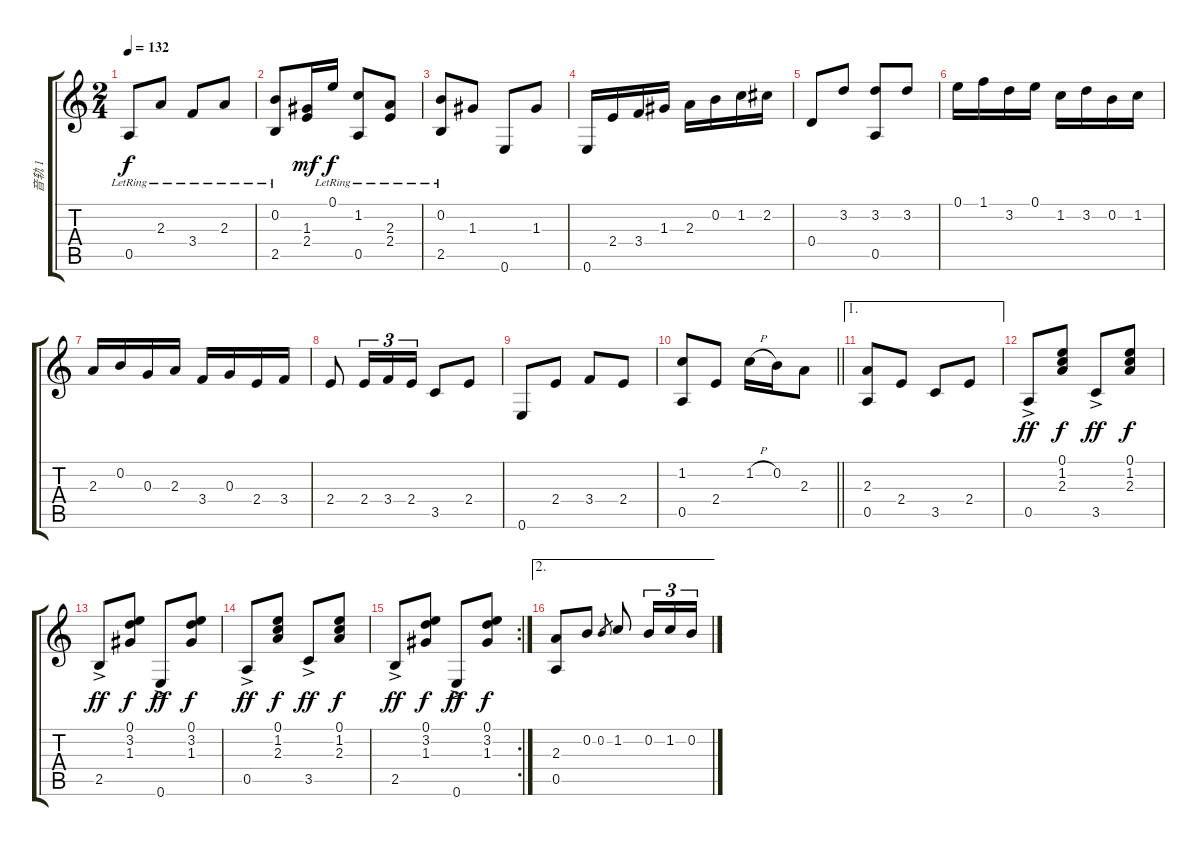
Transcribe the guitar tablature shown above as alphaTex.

\track ("音轨 1" "音轨 1") {instrument acousticguitarsteel}
\staff {score tabs}
\tuning (E4 B3 G3 D3 A2 E2) {hide}
\ts (2 4)
\tempo 132
\clef g2
\ks c
0.5{lr}.8{dy f} 2.3{lr}.8 3.4{lr}.8 2.3{lr}.8 |
(0.2{lr} 2.5{lr}).8 (1.3 2.4).16{dy mf} 0.1{lr}.16{dy f} (1.2{lr} 0.5{lr}).8 (2.3{lr} 2.4{lr}).8 |
(0.2{lr} 2.5{lr}).8 1.3.8 0.6.8 1.3.8 |
0.6.16 2.4.16 3.4.16 1.3.16 2.3.16 0.2.16 1.2.16 2.2.16 |
0.4.8 3.2.8 (3.2 0.5).8 3.2.8 |
0.1.16 1.1.16 3.2.16 0.1.16 1.2.16 3.2.16 0.2.16 1.2.16 |
2.3.16 0.2.16 0.3.16 2.3.16 3.4.16 0.3.16 2.4.16 3.4.16 |
2.4.8 2.4.16{tu (3 2)} 3.4.16{tu (3 2)} 2.4.16{tu (3 2)} 3.5.8 2.4.8 |
0.6.8 2.4.8 3.4.8 2.4.8 |
\barLineRight lightlight
(1.2 0.5).8 2.4.8 1.2{h}.16 0.2.16 2.3.8 |
\ae 1
(2.3 0.5).8 2.4.8 3.5.8 2.4.8 |
0.5{ac}.8{dy ff} (0.1 1.2 2.3).8{dy f} 3.5{ac}.8{dy ff} (0.1 1.2 2.3).8{dy f} |
2.5{ac}.8{dy ff} (0.1 3.2 1.3).8{dy f} 0.6{ac}.8{dy ff} (0.1 3.2 1.3).8{dy f} |
0.5{ac}.8{dy ff} (0.1 1.2 2.3).8{dy f} 3.5{ac}.8{dy ff} (0.1 1.2 2.3).8{dy f} |
\rc 2
2.5{ac}.8{txt "" dy ff} (0.1 3.2 1.3).8{dy f} 0.6{ac}.8{dy ff} (0.1 3.2 1.3).8{dy f} |
\ae 2
(2.3 0.5).8 0.2.8 0.2.8{gr} 1.2.8{beam Up} 0.2.16{tu (3 2) beam Up} 1.2.16{tu (3 2) beam Up} 0.2.16{tu (3 2) beam Up}
